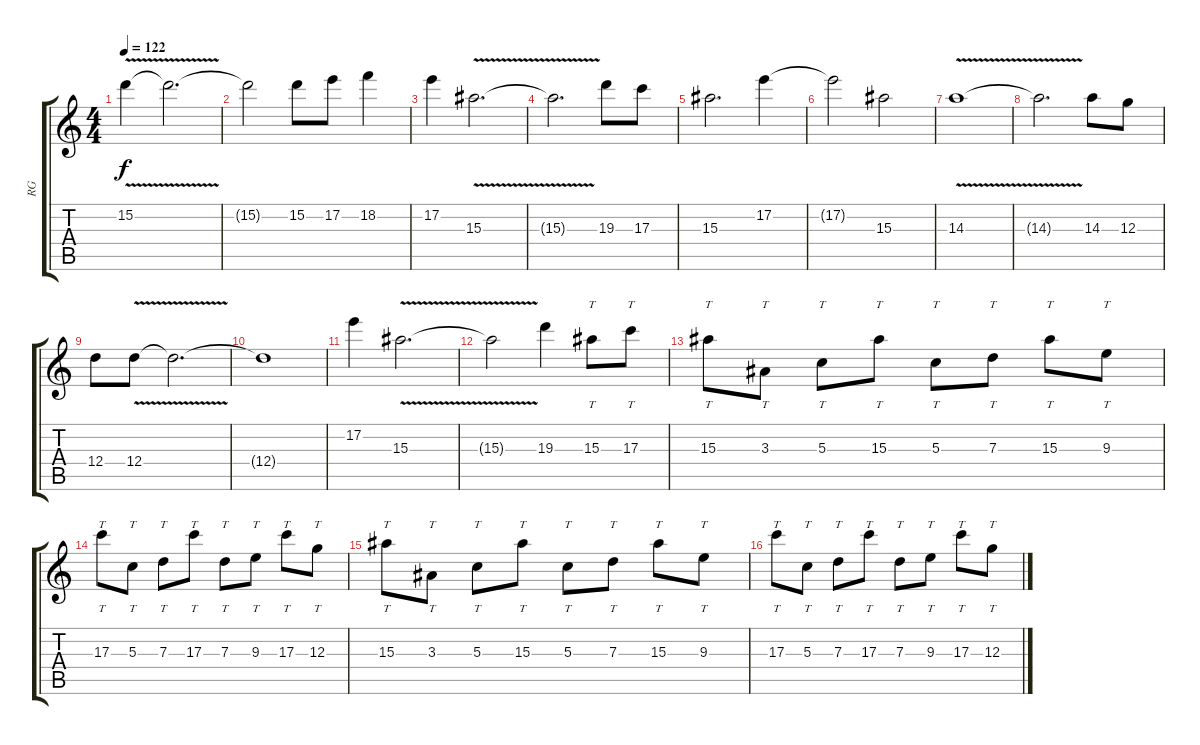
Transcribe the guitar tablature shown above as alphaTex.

\track ("RG" "RG") {instrument acousticguitarsteel}
\staff {score tabs}
\tuning (E4 B3 G3 D3 A2 E2) {hide}
\ts (4 4)
\tempo 122
\clef g2
\ks c
15.2{v}.4{dy f} 15.2{t}.2{d} |
15.2{t}.2 15.2.8 17.2.8 18.2.4 |
17.2.4 15.3{v}.2{d} |
15.3{t}.2{d} 19.3.8 17.3.8 |
15.3.2{d} 17.2.4 |
17.2{t}.2 15.3.2 |
14.3{v}.1 |
14.3{t}.2{d} 14.3.8 12.3.8 |
12.4.8 12.4{v}.8 12.4{t}.2{d} |
12.4{t}.1 |
17.2.4 15.3{v}.2{d} |
15.3{t}.2 19.3.4 15.3.8{tt} 17.3.8{tt} |
15.3.8{tt} 3.3.8{tt} 5.3.8{tt} 15.3.8{tt} 5.3.8{tt} 7.3.8{tt} 15.3.8{tt} 9.3.8{tt} |
17.3.8{tt} 5.3.8{tt} 7.3.8{tt} 17.3.8{tt} 7.3.8{tt} 9.3.8{tt} 17.3.8{tt} 12.3.8{tt} |
15.3.8{tt} 3.3.8{tt} 5.3.8{tt} 15.3.8{tt} 5.3.8{tt} 7.3.8{tt} 15.3.8{tt} 9.3.8{tt} |
17.3.8{tt} 5.3.8{tt} 7.3.8{tt} 17.3.8{tt} 7.3.8{tt} 9.3.8{tt} 17.3.8{tt} 12.3.8{tt}
